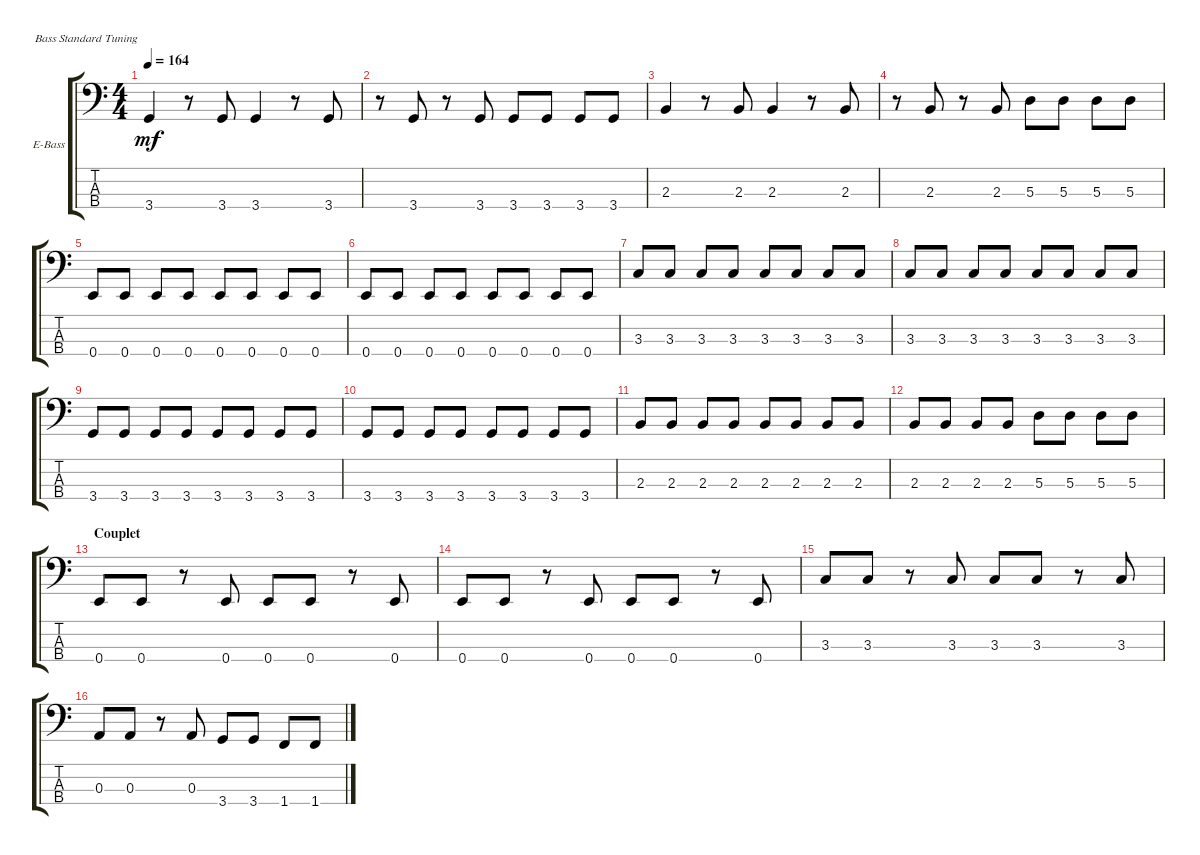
\defaultSystemsLayout 4
\bracketExtendMode groupsimilarinstruments
\firstSystemTrackNameOrientation horizontal
\otherSystemsTrackNameOrientation horizontal
\track ("Electric Bass" "E-Bass") {instrument electricbassfinger}
\staff {score tabs}
\tuning (G2 D2 A1 E1)
\ts (4 4)
\tempo 164
\clef f4
\scale
0.333333
\ks c
3.4.4{dy mf} r.8 3.4.8 3.4.4 r.8 3.4.8 |
\scale
0.333333 r.8 3.4.8 r.8 3.4.8 3.4.8 3.4.8 3.4.8 3.4.8 |
\scale
0.333333 2.3.4 r.8 2.3.8 2.3.4 r.8 2.3.8 |
\scale
0.333333 r.8 2.3.8 r.8 2.3.8 5.3.8 5.3.8 5.3.8 5.3.8 |
\scale
0.333333 0.4.8 0.4.8 0.4.8 0.4.8 0.4.8 0.4.8 0.4.8 0.4.8 |
\scale
0.333333 0.4.8 0.4.8 0.4.8 0.4.8 0.4.8 0.4.8 0.4.8 0.4.8 |
\scale
0.333333 3.3.8 3.3.8 3.3.8 3.3.8 3.3.8 3.3.8 3.3.8 3.3.8 |
\scale
0.333333 3.3.8 3.3.8 3.3.8 3.3.8 3.3.8 3.3.8 3.3.8 3.3.8 |
\scale
0.333333 3.4.8 3.4.8 3.4.8 3.4.8 3.4.8 3.4.8 3.4.8 3.4.8 |
\scale
0.333333 3.4.8 3.4.8 3.4.8 3.4.8 3.4.8 3.4.8 3.4.8 3.4.8 |
\scale
0.333333 2.3.8 2.3.8 2.3.8 2.3.8 2.3.8 2.3.8 2.3.8 2.3.8 |
\scale
0.333333 2.3.8 2.3.8 2.3.8 2.3.8 5.3.8 5.3.8 5.3.8 5.3.8 |
\section ("" "Couplet")
\scale
0.333333 0.4.8 0.4.8 r.8 0.4.8 0.4.8 0.4.8 r.8 0.4.8 |
\scale
0.333333 0.4.8 0.4.8 r.8 0.4.8 0.4.8 0.4.8 r.8 0.4.8 |
\scale
0.333333 3.3.8 3.3.8 r.8 3.3.8 3.3.8 3.3.8 r.8 3.3.8 |
\scale
0.333333 0.3.8 0.3.8 r.8 0.3.8 3.4.8 3.4.8 1.4.8 1.4.8
